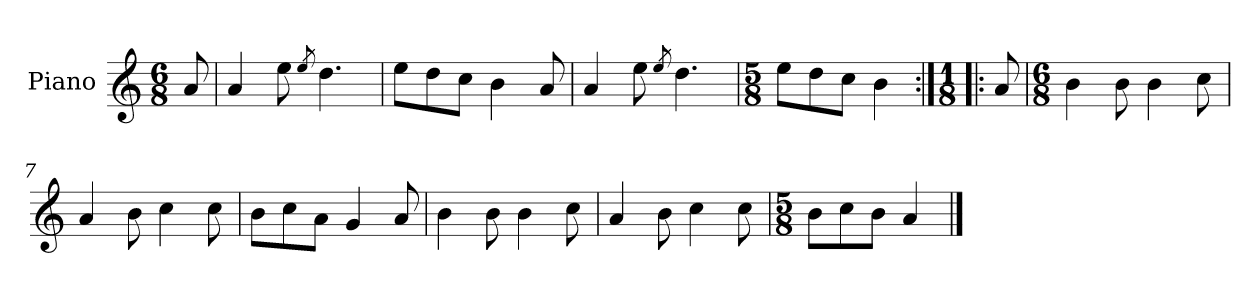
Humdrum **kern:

**kern
*part1
*staff1
*I"Piano
*I'Pno.
*clefG2
*k[]
*M6/8
=
8a/
=1
4a/
8ee\
8qee/
4.dd\
=2
8ee\L
8dd\
8cc\J
4b\
8a/
=3
4a/
8ee\
8qee/
4.dd\
=4
*M5/8
8ee\L
8dd\
8cc\J
4b\
=5:|!|:
*M1/8
8a/
=6
*M6/8
4b\
8b\
4b\
8cc\
=7
4a/
8b\
4cc\
8cc\
!!LO:LB:g=z
=8
8b\L
8cc\
8a\J
4g/
8a/
=9
4b\
8b\
4b\
8cc\
=10
4a/
8b\
4cc\
8cc\
=11
*M5/8
8b\L
8cc\
8b\J
4a/
==
*-
